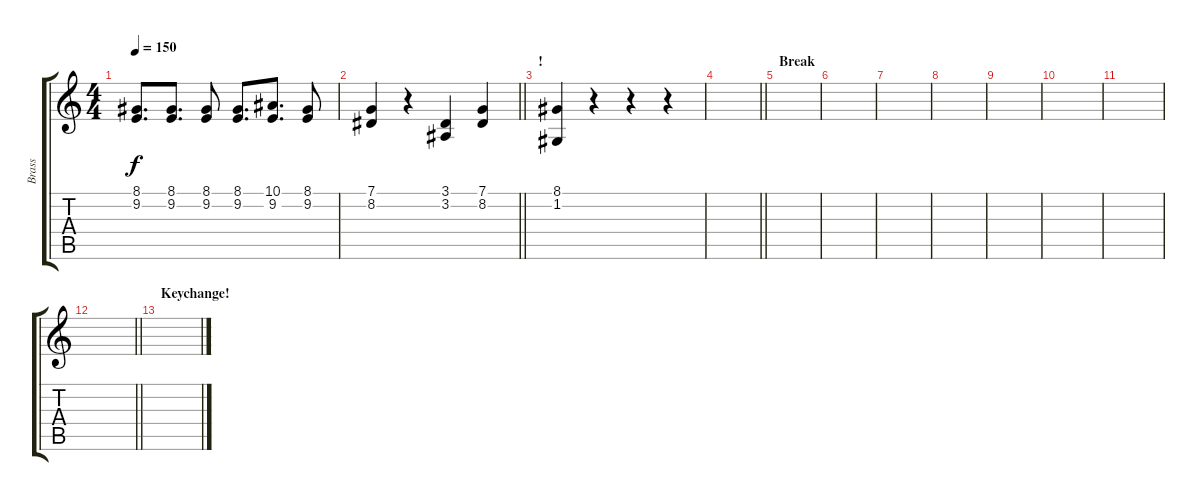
\track ("Brass" "Brass") {instrument brasssection}
\staff {score tabs}
\tuning (C4 G3 Eb3 Bb2 F2 C2) {hide}
\ts (4 4)
\tempo 150
\clef g2
\ks c
(8.1 9.2).8{d dy f} (8.1 9.2).8{d} (8.1 9.2).8 (8.1 9.2).8{d} (10.1 9.2).8{d} (8.1 9.2).8 |
\barLineRight lightlight
(7.1 8.2).4 r.4 (3.1 3.2).4 (7.1 8.2).4 |
\section ("" "!")
(8.1 1.2).4 r.4 r.4 r.4 |
\barLineRight lightlight
|
\section ("" "Break")
|
|
|
|
|
|
|
\barLineRight lightlight
|
\section ("" "Keychange!")
